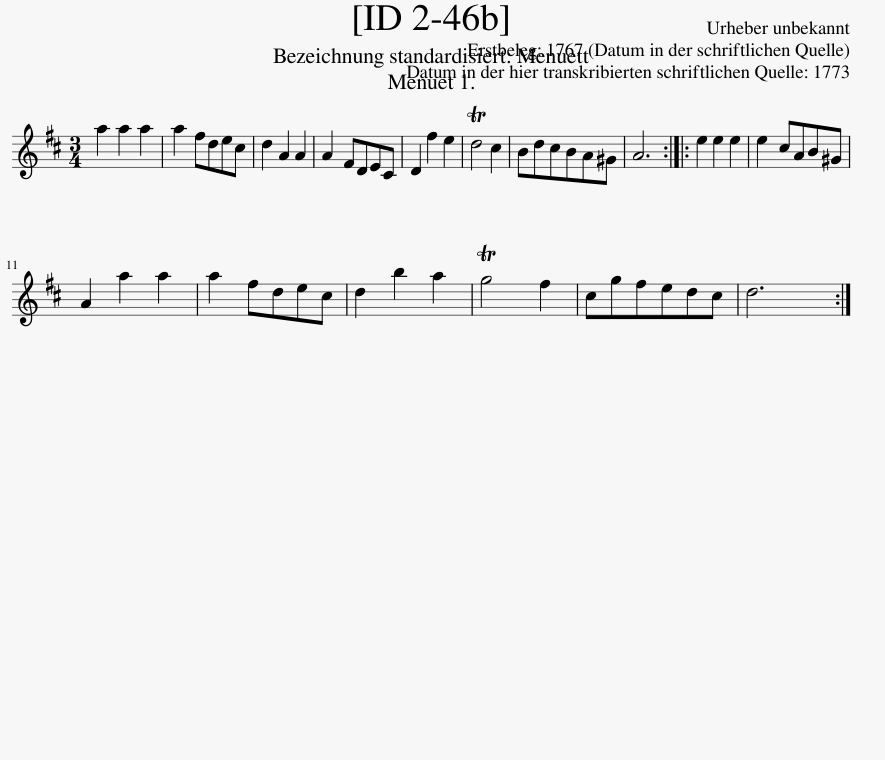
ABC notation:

X:1
L:1/8
M:3/4
I:linebreak $
K:D
V:1 treble
V:1
 a2 a2 a2 | a2 fdec | d2 A2 A2 | A2 FDEC | D2 f2 e2 | %5
 Td4 c2 | BdcBA^G | A6 :: e2 e2 e2 | e2 cAB^G |$ %10
 A2 a2 a2 | a2 fdec | d2 b2 a2 | Tg4 f2 | cgfedc | %15
 d6 :| %16
